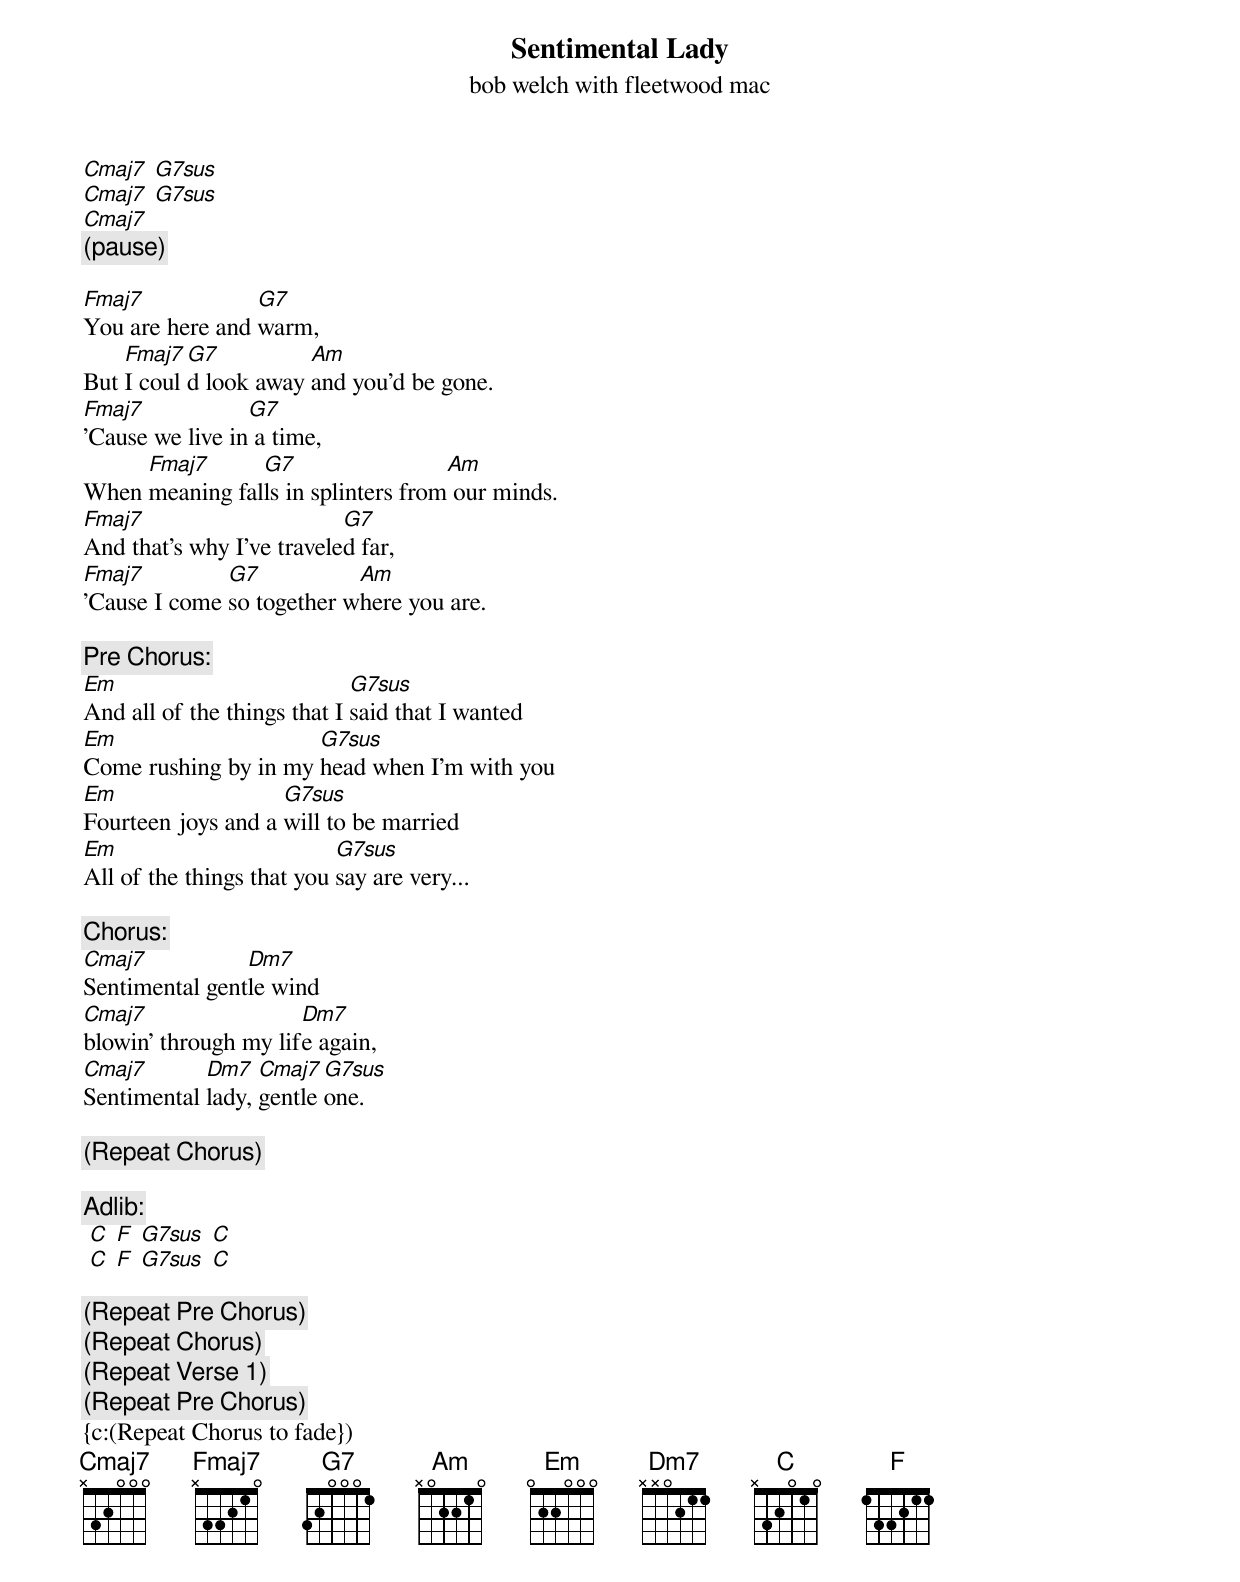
{title: Sentimental Lady}
{subtitle: bob welch with fleetwood mac}
[Cmaj7] [G7sus]
[Cmaj7] [G7sus]
[Cmaj7]
{c:(pause)}

[Fmaj7]You are here and [G7]warm,
But [Fmaj7]I coul[G7]d look away [Am]and you'd be gone.
[Fmaj7]'Cause we live in[G7] a time,
When [Fmaj7]meaning fal[G7]ls in splinters from[Am] our minds.
[Fmaj7]And that's why I've travele[G7]d far,
[Fmaj7]'Cause I come [G7]so together w[Am]here you are.

{c:Pre Chorus:}
[Em]And all of the things that I [G7sus]said that I wanted
[Em]Come rushing by in my [G7sus]head when I'm with you
[Em]Fourteen joys and a [G7sus]will to be married
[Em]All of the things that you [G7sus]say are very...

{c:Chorus:}
[Cmaj7]Sentimental gent[Dm7]le wind
[Cmaj7]blowin' through my lif[Dm7]e again,
[Cmaj7]Sentimental [Dm7]lady, [Cmaj7]gentle [G7sus]one.

{c:(Repeat Chorus)}

{c:Adlib:}
 [C] [F] [G7sus] [C]
 [C] [F] [G7sus] [C]

{c:(Repeat Pre Chorus)}
{c:(Repeat Chorus)}
{c:(Repeat Verse 1)}
{c:(Repeat Pre Chorus)}
{c:(Repeat Chorus to fade})
{define: B7 0 0 2 1 2 0 2}
{define: B7sus 0 0 2 4 2 0 0}
{define: F#m7 0 2 0 2 2 2 0}
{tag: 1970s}
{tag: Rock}
